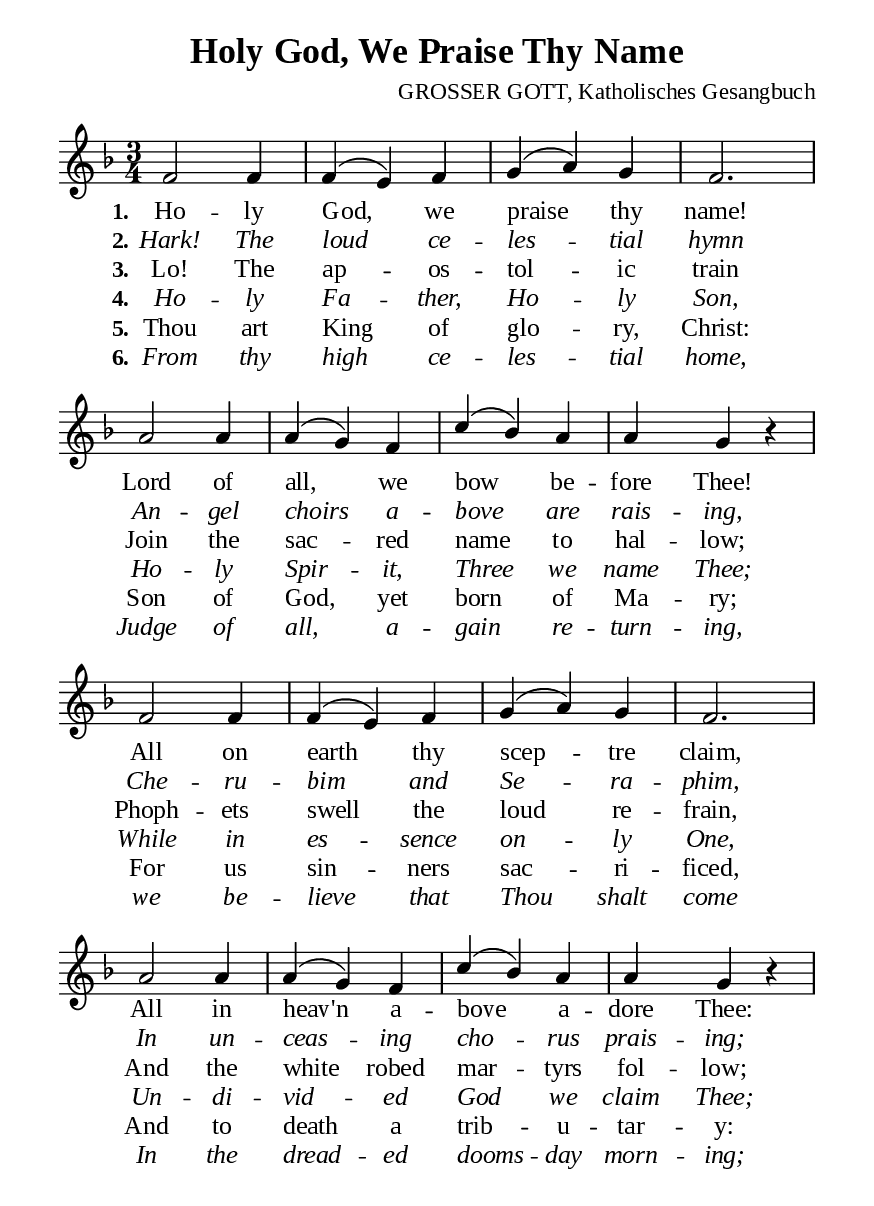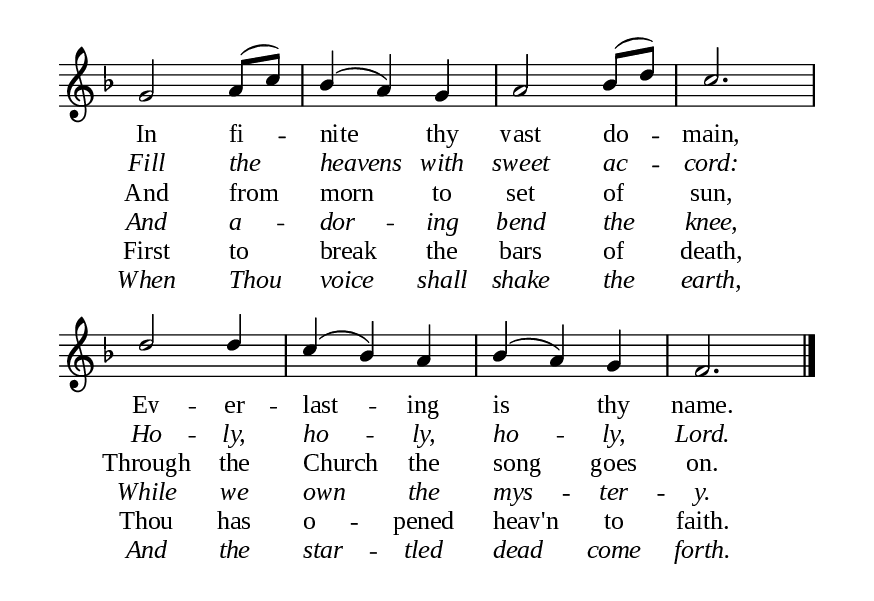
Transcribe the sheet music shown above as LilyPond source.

\version "2.18.2"

\header {
  title = "Holy God, We Praise Thy Name"
  composer = "GROSSER GOTT, Katholisches Gesangbuch"
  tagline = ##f
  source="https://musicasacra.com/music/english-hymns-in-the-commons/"
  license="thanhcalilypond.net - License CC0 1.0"
}

global= {
  \key f \major
  \time 3/4
  \override Score.BarNumber.break-visibility = ##(#f #f #f)
  \override Lyrics.LyricSpace.minimum-distance = #4.0
}

\paper {
  #(set-paper-size "a5")
  top-margin = 10\mm
  bottom-margin = 5\mm
  left-margin = 10\mm
  right-margin = 10\mm
  indent = #0
  #(define fonts
	 (make-pango-font-tree "Liberation Serif"
	 		       "Liberation Serif"
			       "Liberation Serif"
			       (/ 20 20)))
  print-page-number = #f
}

printItalic = \with {
  \override LyricText.font-shape = #'italic
}

% Verse music
musicVerseSoprano = \relative c' {
  f2 f4 |
  f (e) f |
  g (a) g |
  f2. |
  a2 a4 |
  a (g) f |
  c' (bes) a |
  a g r |
  f2 f4 |
  f (e) f |
  g (a) g |
  f2. |
  a2 a4 |
  a (g) f |
  c' (bes) a |
  a g r |
  
  \repeat volta 1 {
    g2 a8 (c) |
    bes4 (a) g |
    a2 bes8 (d) |
    c2. |
    d2 d4 |
    c (bes) a |
    bes (a) g |
    f2. \bar "|."
  }
}

% Verse lyrics
verseOne = \lyricmode {
  \set stanza = #"1."
  Ho -- ly God, we praise thy name!
  Lord of all, we bow be -- fore Thee!
  All on earth thy scep -- tre claim,
  All in heav'n a -- bove a -- dore Thee:
  In fi -- nite thy vast do -- main,
  Ev -- er -- last -- ing is thy name.
}

verseTwo = \lyricmode {
  \set stanza = #"2."
  Hark! The loud ce -- les -- tial hymn
  An -- gel choirs a -- bove are rais -- ing,
  Che -- ru -- bim and Se -- ra -- phim,
  In un -- ceas -- ing cho -- rus prais -- ing;
  Fill the heavens with sweet ac -- cord:
  Ho -- ly, ho -- ly, ho -- ly, Lord.
}

verseThree = \lyricmode {
  \set stanza = #"3."
  Lo! The ap -- os -- tol -- ic train
  Join the sac -- red name to hal -- low;
  Phoph -- ets swell the loud re -- frain,
  And the white robed mar -- tyrs fol -- low;
  And from morn to set of sun,
  Through the Church the song goes on.
}

verseFour = \lyricmode {
  \set stanza = #"4."
  Ho -- ly Fa -- ther, Ho -- ly Son,
  Ho -- ly Spir -- it, Three we name Thee;
  While in es -- sence on -- ly One,
  Un -- di -- vid -- ed God we claim Thee;
  And a -- dor -- ing bend the knee,
  While we own the mys -- ter -- y.
}

verseFive = \lyricmode {
  \set stanza = #"5."
  Thou art King of glo -- ry, Christ:
  Son of God, yet born of Ma -- ry;
  For us sin -- ners sac -- ri -- ficed,
  And to death a trib -- u -- tar -- y:
  First to break the bars of death,
  Thou has o -- pened heav'n to faith.
}

verseSix = \lyricmode {
  \set stanza = #"6."
  From thy high ce -- les -- tial home,
  Judge of all, a -- gain re -- turn -- ing,
  we be -- lieve that Thou shalt come
  In the dread -- ed dooms -- day morn -- ing;
  When Thou voice shall shake the earth,
  And the star -- tled dead come forth.
}

% Layout
\score {
    \new ChoirStaff <<
      \new Staff <<
        \clef "treble"
        \new Voice = "sopranos" { \global \stemUp \slurUp \musicVerseSoprano }
      >>
      \new Lyrics \lyricsto sopranos \verseOne
      \new Lyrics \printItalic \lyricsto sopranos \verseTwo
      \new Lyrics \lyricsto sopranos \verseThree
      \new Lyrics \printItalic \lyricsto sopranos \verseFour
      \new Lyrics \lyricsto sopranos \verseFive
      \new Lyrics \printItalic \lyricsto sopranos \verseSix
    >>
}
